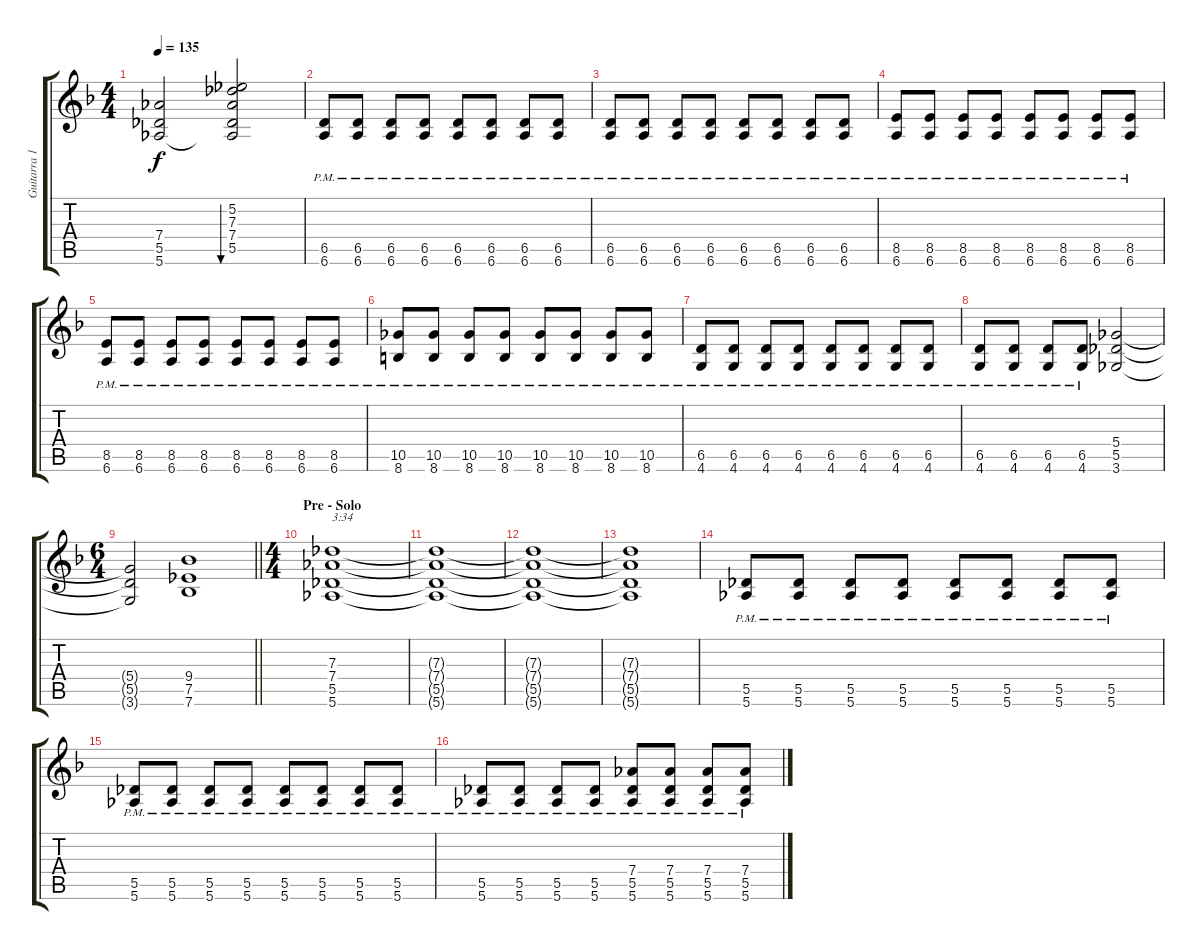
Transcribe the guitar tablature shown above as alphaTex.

\track ("Guitarra 1" "Guitarra 1") {instrument electricguitarjazz}
\staff {score tabs}
\tuning (Eb4 Bb3 Gb3 Db3 Ab2 Eb2) {hide}
\ts (4 4)
\tempo 135
\clef g2
\ks dminor
(7.4 5.5 5.6).2{dy f} (5.2 7.3 7.4 5.5 5.6{t}).2{bu 60} |
(6.5{pm} 6.6{pm}).8 (6.5{pm} 6.6{pm}).8 (6.5{pm} 6.6{pm}).8 (6.5{pm} 6.6{pm}).8 (6.5{pm} 6.6{pm}).8 (6.5{pm} 6.6{pm}).8 (6.5{pm} 6.6{pm}).8 (6.5{pm} 6.6{pm}).8 |
(6.5{pm} 6.6{pm}).8 (6.5{pm} 6.6{pm}).8 (6.5{pm} 6.6{pm}).8 (6.5{pm} 6.6{pm}).8 (6.5{pm} 6.6{pm}).8 (6.5{pm} 6.6{pm}).8 (6.5{pm} 6.6{pm}).8 (6.5{pm} 6.6{pm}).8 |
(8.5{pm} 6.6{pm}).8 (8.5{pm} 6.6{pm}).8 (8.5{pm} 6.6{pm}).8 (8.5{pm} 6.6{pm}).8 (8.5{pm} 6.6{pm}).8 (8.5{pm} 6.6{pm}).8 (8.5{pm} 6.6{pm}).8 (8.5{pm} 6.6{pm}).8 |
(8.5{pm} 6.6{pm}).8 (8.5{pm} 6.6{pm}).8 (8.5{pm} 6.6{pm}).8 (8.5{pm} 6.6{pm}).8 (8.5{pm} 6.6{pm}).8 (8.5{pm} 6.6{pm}).8 (8.5{pm} 6.6{pm}).8 (8.5{pm} 6.6{pm}).8 |
(10.5{pm} 8.6{pm}).8 (10.5{pm} 8.6{pm}).8 (10.5{pm} 8.6{pm}).8 (10.5{pm} 8.6{pm}).8 (10.5{pm} 8.6{pm}).8 (10.5{pm} 8.6{pm}).8 (10.5{pm} 8.6{pm}).8 (10.5{pm} 8.6{pm}).8 |
(6.5{pm} 4.6{pm}).8 (6.5{pm} 4.6{pm}).8 (6.5{pm} 4.6{pm}).8 (6.5{pm} 4.6{pm}).8 (6.5{pm} 4.6{pm}).8 (6.5{pm} 4.6{pm}).8 (6.5{pm} 4.6{pm}).8 (6.5{pm} 4.6{pm}).8 |
(6.5{pm} 4.6{pm}).8 (6.5{pm} 4.6{pm}).8 (6.5{pm} 4.6{pm}).8 (6.5{pm} 4.6{pm}).8 (5.4 5.5 3.6).2 |
\ts (6 4)
\barLineRight lightlight
(5.4{t} 5.5{t} 3.6{t}).2 (9.4 7.5 7.6).1 |
\ts (4 4)
\section ("" "Pre - Solo")
(7.3 7.4 5.5 5.6).1{txt "3:34"} |
(7.3{t} 7.4{t} 5.5{t} 5.6{t}).1 |
(7.3{t} 7.4{t} 5.5{t} 5.6{t}).1 |
(7.3{t} 7.4{t} 5.5{t} 5.6{t}).1 |
(5.5{pm} 5.6{pm}).8 (5.5{pm} 5.6{pm}).8 (5.5{pm} 5.6{pm}).8 (5.5{pm} 5.6{pm}).8 (5.5{pm} 5.6{pm}).8 (5.5{pm} 5.6{pm}).8 (5.5{pm} 5.6{pm}).8 (5.5{pm} 5.6{pm}).8 |
(5.5{pm} 5.6{pm}).8 (5.5{pm} 5.6{pm}).8 (5.5{pm} 5.6{pm}).8 (5.5{pm} 5.6{pm}).8 (5.5{pm} 5.6{pm}).8 (5.5{pm} 5.6{pm}).8 (5.5{pm} 5.6{pm}).8 (5.5{pm} 5.6{pm}).8 |
(5.5{pm} 5.6{pm}).8 (5.5{pm} 5.6{pm}).8 (5.5{pm} 5.6{pm}).8 (5.5{pm} 5.6{pm}).8 (7.4{pm} 5.5{pm} 5.6{pm}).8 (7.4{pm} 5.5{pm} 5.6{pm}).8 (7.4{pm} 5.5{pm} 5.6{pm}).8 (7.4{pm} 5.5{pm} 5.6{pm}).8
